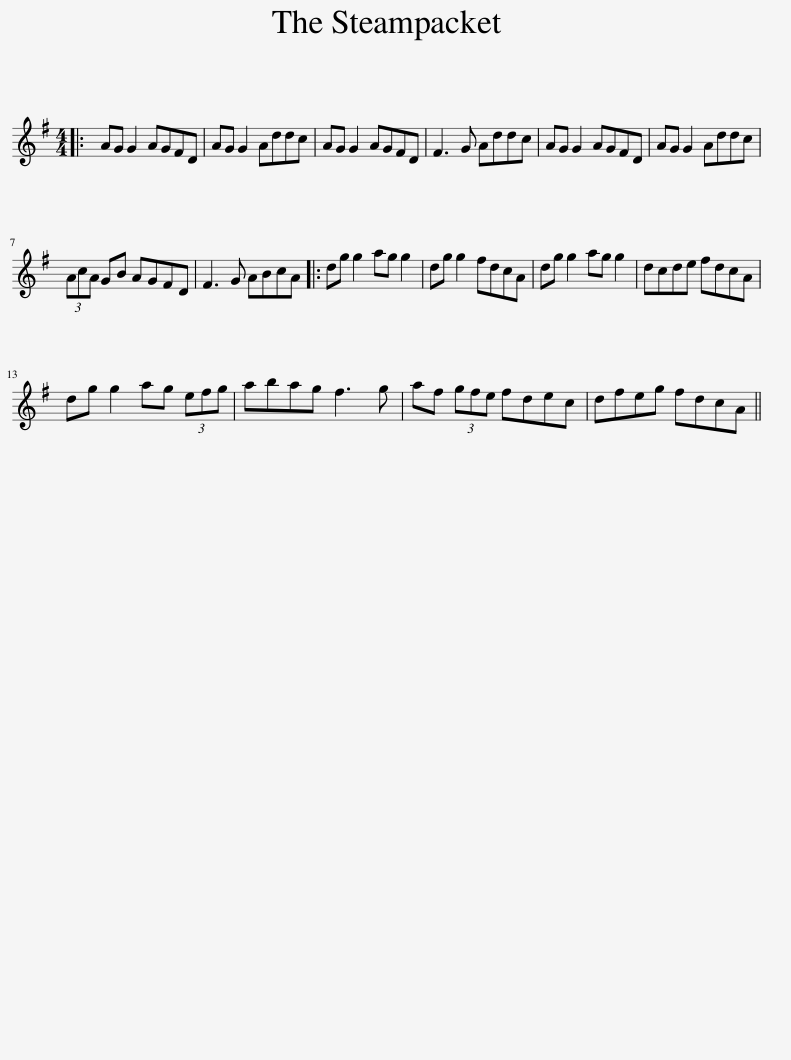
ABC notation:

X:1
L:1/8
M:4/4
I:linebreak $
K:G
V:1 treble
V:1
|: AG G2 AGFD | AG G2 Addc | AG G2 AGFD | F3 G Addc | AG G2 AGFD | %5
 AG G2 Addc |$ (3AcA GB AGFD | F3 G ABcA |: dg g2 ag g2 | dg g2 fdcA | %10
 dg g2 ag g2 | dcde fdcA |$ dg g2 ag (3efg | abag f3 g | af (3gfe fdec | %15
 dfeg fdcA || %16
